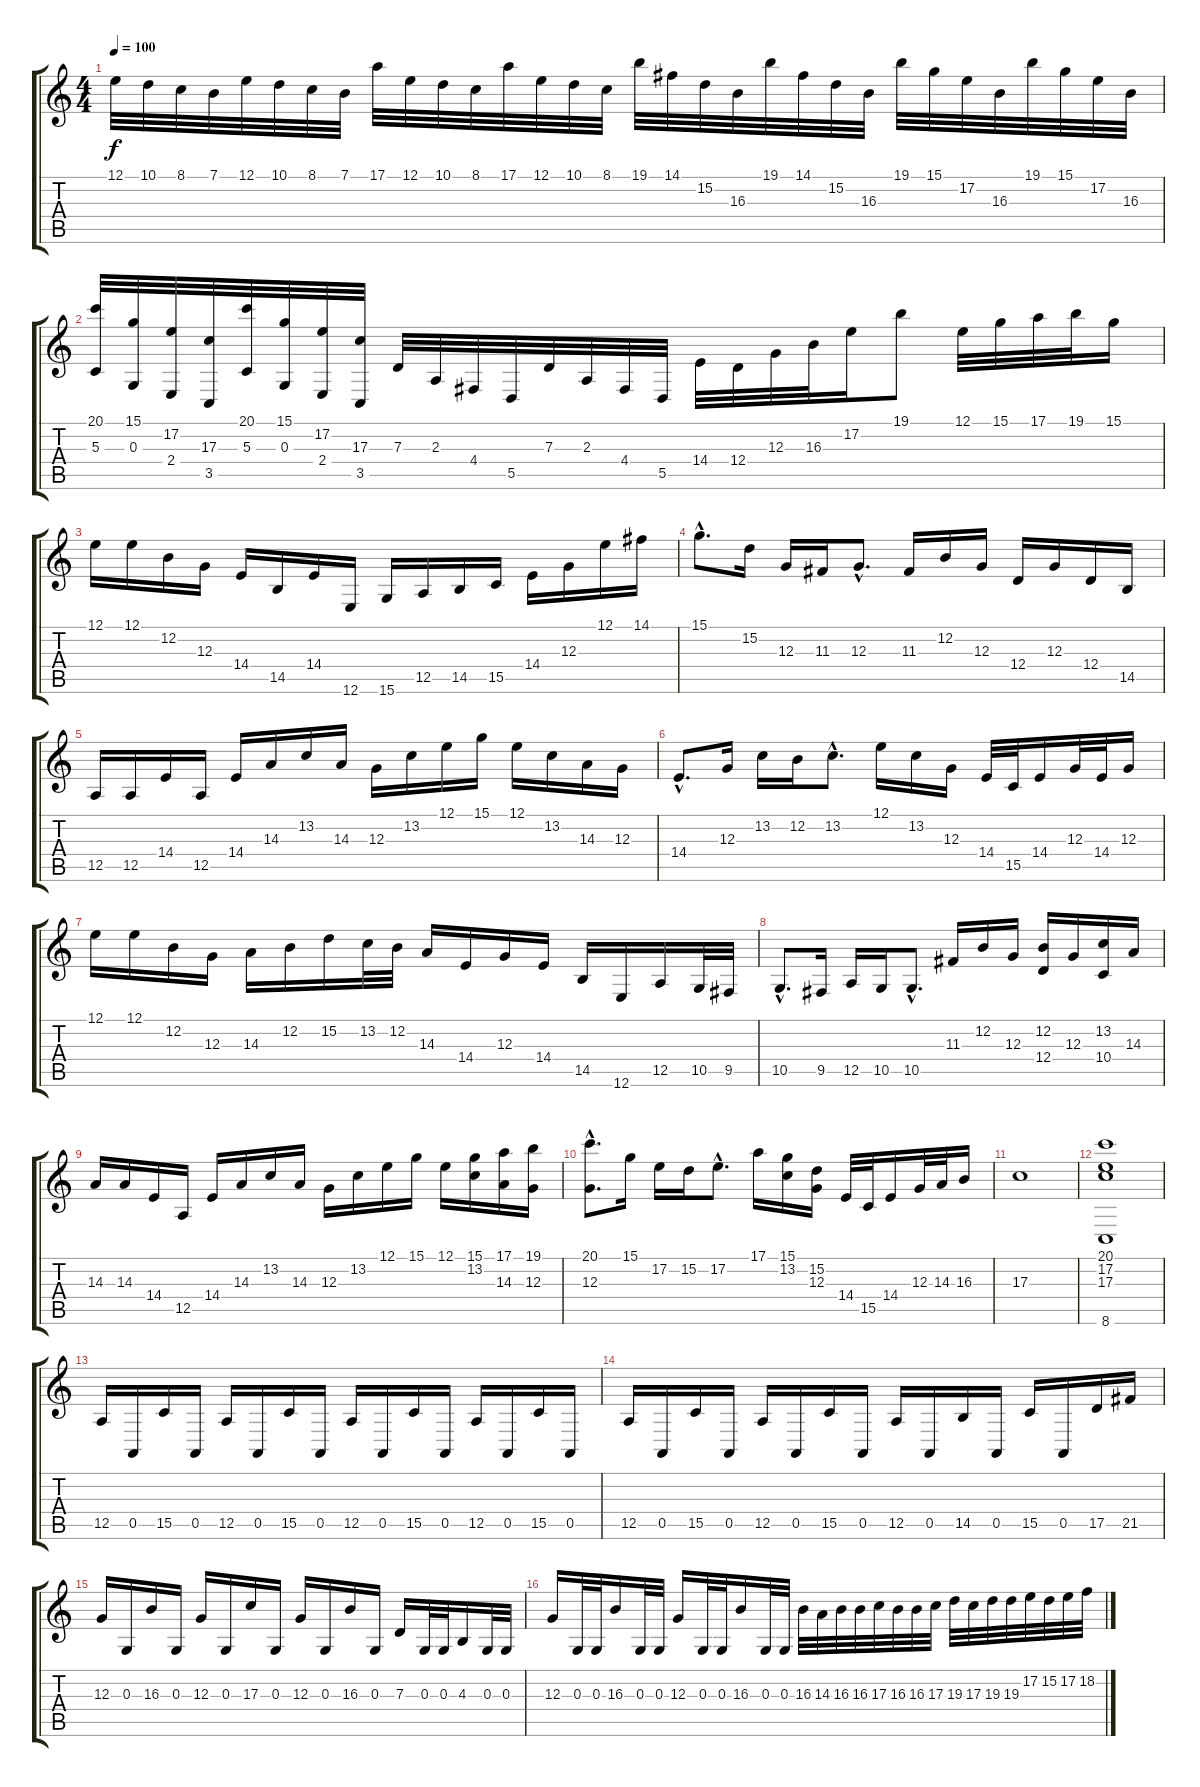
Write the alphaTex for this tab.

\track "" {instrument lead2sawtooth}
\staff {score tabs}
\tuning (E4 B3 G3 D3 A2 E2) {hide}
\ts (4 4)
\tempo 100
\clef g2
\ks c
12.1.32{dy f} 10.1.32 8.1.32 7.1.32 12.1.32 10.1.32 8.1.32 7.1.32 17.1.32 12.1.32 10.1.32 8.1.32 17.1.32 12.1.32 10.1.32 8.1.32 19.1.32 14.1.32 15.2.32 16.3.32 19.1.32 14.1.32 15.2.32 16.3.32 19.1.32 15.1.32 17.2.32 16.3.32 19.1.32 15.1.32 17.2.32 16.3.32 |
(20.1 5.3).32 (15.1 0.3).32 (17.2 2.4).32 (17.3 3.5).32 (20.1 5.3).32 (15.1 0.3).32 (17.2 2.4).32 (17.3 3.5).32 7.3.32 2.3.32 4.4.32 5.5.32 7.3.32 2.3.32 4.4.32 5.5.32 14.4.32 12.4.32 12.3.32 16.3.32 17.2.16 19.1.8 12.1.32 15.1.32 17.1.32 19.1.32 15.1.16 |
12.1.16 12.1.16 12.2.16 12.3.16 14.4.16 14.5.16 14.4.16 12.6.16 15.6.16 12.5.16 14.5.16 15.5.16 14.4.16 12.3.16 12.1.16 14.1.16 |
15.1{hac}.8{d} 15.2.16 12.3.16 11.3.16 12.3{hac}.8{d} 11.3.16 12.2.16 12.3.16 12.4.16 12.3.16 12.4.16 14.5.16 |
12.5.16 12.5.16 14.4.16 12.5.16 14.4.16 14.3.16 13.2.16 14.3.16 12.3.16 13.2.16 12.1.16 15.1.16 12.1.16 13.2.16 14.3.16 12.3.16 |
14.4{hac}.8{d} 12.3.16 13.2.16 12.2.16 13.2{hac}.8{d} 12.1.16 13.2.16 12.3.16 14.4.32 15.5.32 14.4.16 12.3.32 14.4.32 12.3.16 |
12.1.16 12.1.16 12.2.16 12.3.16 14.3.16 12.2.16 15.2.16 13.2.32 12.2.32 14.3.16 14.4.16 12.3.16 14.4.16 14.5.16 12.6.16 12.5.16 10.5.32 9.5.32 |
10.5{hac}.8{d} 9.5.16 12.5.16 10.5.16 10.5{hac}.8{d} 11.3.16 12.2.16 12.3.16 (12.2 12.4).16 12.3.16 (13.2 10.4).16 14.3.16 |
14.3.16 14.3.16 14.4.16 12.5.16 14.4.16 14.3.16 13.2.16 14.3.16 12.3.16 13.2.16 12.1.16 15.1.16 12.1.16 (15.1 13.2).16 (17.1 14.3).16 (19.1 12.3).16 |
(20.1{hac} 12.3{hac}).8{d} 15.1.16 17.2.16 15.2.16 17.2{hac}.8{d} 17.1.16 (15.1 13.2).16 (15.2 12.3).16 14.4.32 15.5.32 14.4.16 12.3.32 14.3.32 16.3.16 |
17.3.1 |
(20.1 17.2 17.3 8.6).1 |
12.5.16 0.5.16 15.5.16 0.5.16 12.5.16 0.5.16 15.5.16 0.5.16 12.5.16 0.5.16 15.5.16 0.5.16 12.5.16 0.5.16 15.5.16 0.5.16 |
12.5.16 0.5.16 15.5.16 0.5.16 12.5.16 0.5.16 15.5.16 0.5.16 12.5.16 0.5.16 14.5.16 0.5.16 15.5.16 0.5.16 17.5.16 21.5.16 |
12.3.16 0.3.16 16.3.16 0.3.16 12.3.16 0.3.16 17.3.16 0.3.16 12.3.16 0.3.16 16.3.16 0.3.16 7.3.16 0.3.32 0.3.32 4.3.16 0.3.32 0.3.32 |
12.3.16 0.3.32 0.3.32 16.3.16 0.3.32 0.3.32 12.3.16 0.3.32 0.3.32 16.3.16 0.3.32 0.3.32 16.3.32 14.3.32 16.3.32 16.3.32 17.3.32 16.3.32 16.3.32 17.3.32 19.3.32 17.3.32 19.3.32 19.3.32 17.2.32 15.2.32 17.2.32 18.2.32
